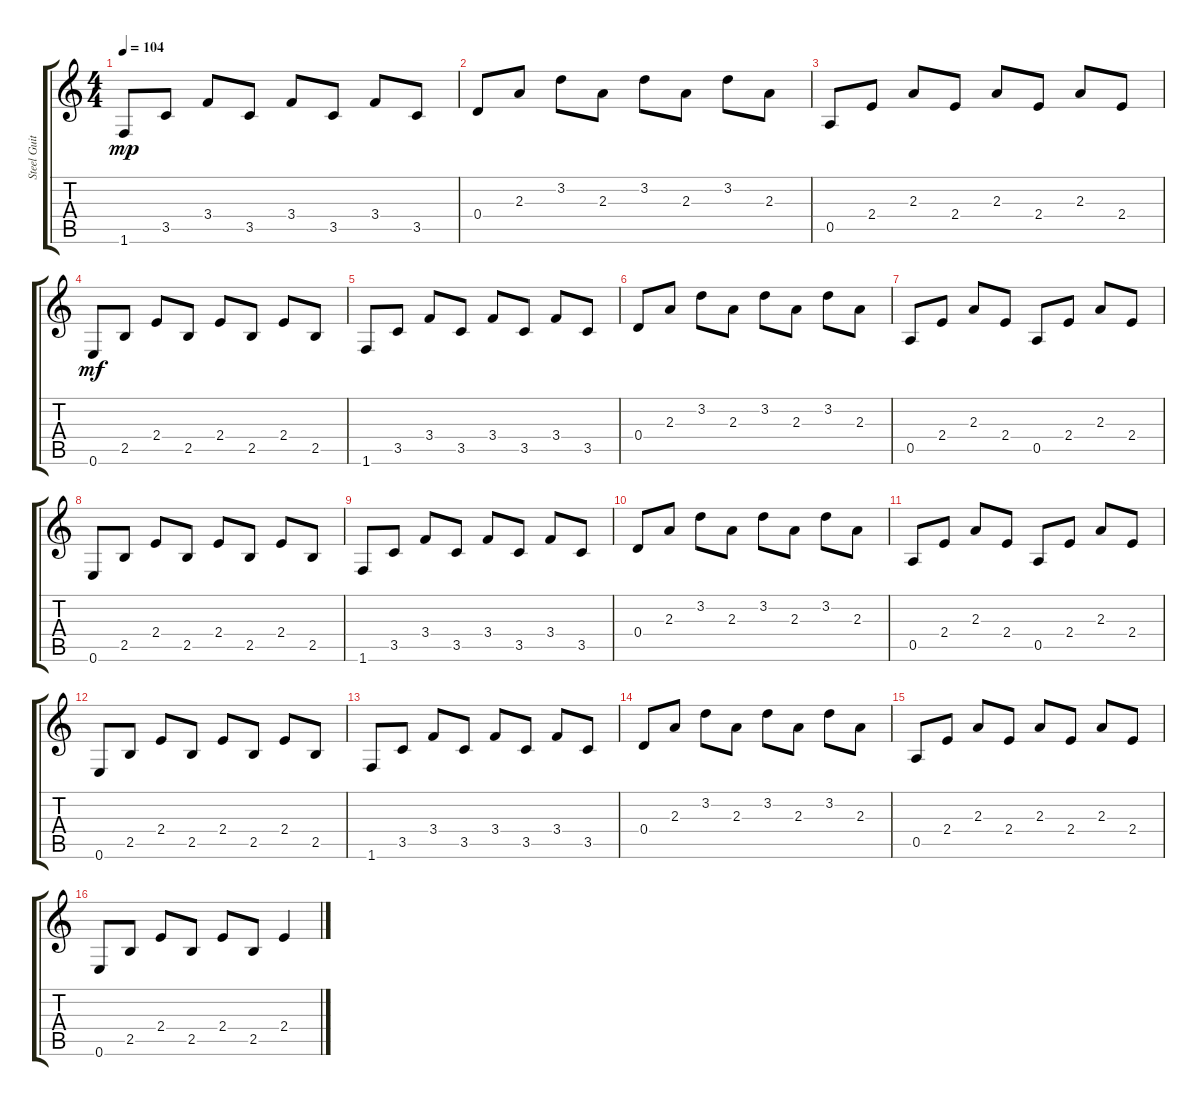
\track ("Steel Guitar" "Steel Guit") {instrument acousticguitarsteel}
\staff {score tabs}
\tuning (E4 B3 G3 D3 A2 E2) {hide}
\ts (4 4)
\tempo 104
\clef g2
\ks c
1.6.8{dy mp instrument acousticguitarsteel} 3.5.8 3.4.8 3.5.8 3.4.8 3.5.8 3.4.8 3.5.8 |
0.4.8 2.3.8 3.2.8 2.3.8 3.2.8 2.3.8 3.2.8 2.3.8 |
0.5.8 2.4.8 2.3.8 2.4.8 2.3.8 2.4.8 2.3.8 2.4.8 |
0.6.8{dy mf} 2.5.8 2.4.8 2.5.8 2.4.8 2.5.8 2.4.8 2.5.8 |
1.6.8 3.5.8 3.4.8 3.5.8 3.4.8 3.5.8 3.4.8 3.5.8 |
0.4.8 2.3.8 3.2.8 2.3.8 3.2.8 2.3.8 3.2.8 2.3.8 |
0.5.8 2.4.8 2.3.8 2.4.8 0.5.8 2.4.8 2.3.8 2.4.8 |
0.6.8 2.5.8 2.4.8 2.5.8 2.4.8 2.5.8 2.4.8 2.5.8 |
1.6.8 3.5.8 3.4.8 3.5.8 3.4.8 3.5.8 3.4.8 3.5.8 |
0.4.8 2.3.8 3.2.8 2.3.8 3.2.8 2.3.8 3.2.8 2.3.8 |
0.5.8 2.4.8 2.3.8 2.4.8 0.5.8 2.4.8 2.3.8 2.4.8 |
0.6.8 2.5.8 2.4.8 2.5.8 2.4.8 2.5.8 2.4.8 2.5.8 |
1.6.8 3.5.8 3.4.8 3.5.8 3.4.8 3.5.8 3.4.8 3.5.8 |
0.4.8 2.3.8 3.2.8 2.3.8 3.2.8 2.3.8 3.2.8 2.3.8 |
0.5.8 2.4.8 2.3.8 2.4.8 2.3.8 2.4.8 2.3.8 2.4.8 |
0.6.8 2.5.8 2.4.8 2.5.8 2.4.8 2.5.8 2.4.4
